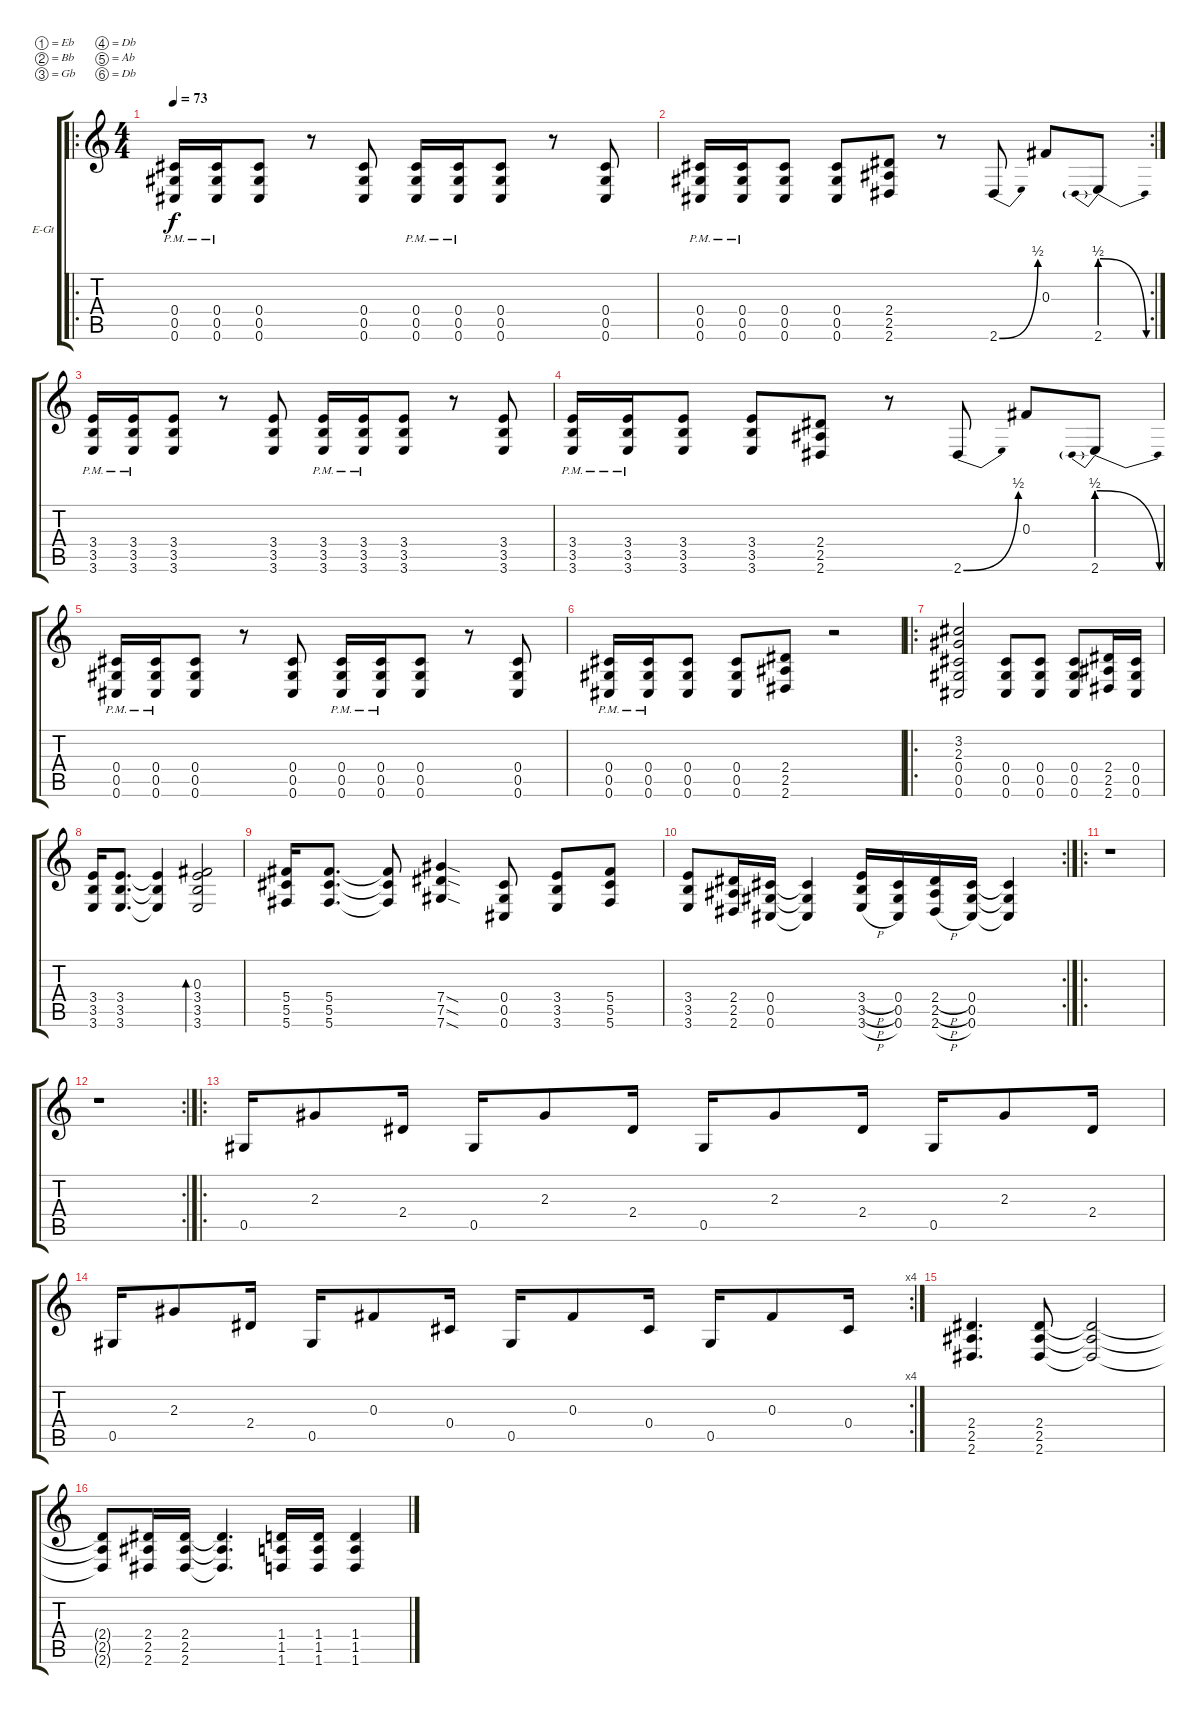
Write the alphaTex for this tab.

\bracketExtendMode groupsimilarinstruments
\firstSystemTrackNameOrientation horizontal
\otherSystemsTrackNameOrientation horizontal
\track ("Ty" "E-Gt") {instrument overdrivenguitar}
\staff {score tabs}
\tuning (Eb4 Bb3 Gb3 Db3 Ab2 Db2)
\ro
\ts (4 4)
\tempo 73
\clef g2
\ks c
(0.4{pm} 0.5{pm} 0.6{pm}).16{dy f} (0.4{pm} 0.5{pm} 0.6{pm}).16 (0.4 0.5 0.6).8 r.8 (0.4 0.5 0.6).8 (0.4{pm} 0.5{pm} 0.6{pm}).16 (0.4{pm} 0.5{pm} 0.6{pm}).16 (0.4 0.5 0.6).8 r.8 (0.4 0.5 0.6).8 |
\rc 2
(0.4{pm} 0.5{pm} 0.6{pm}).16 (0.4{pm} 0.5{pm} 0.6{pm}).16 (0.4 0.5 0.6).8 (0.4 0.5 0.6).8 (2.4 2.5 2.6).8 r.8 2.6{be (bend 0 0 60 2)}.8 0.3.8 2.6{be (prebendrelease 0 2 60 0)}.8 |
(3.4{pm} 3.5{pm} 3.6{pm}).16 (3.4{pm} 3.5{pm} 3.6{pm}).16 (3.4 3.5 3.6).8 r.8 (3.4 3.5 3.6).8 (3.4{pm} 3.5{pm} 3.6{pm}).16 (3.4{pm} 3.5{pm} 3.6{pm}).16 (3.4 3.5 3.6).8 r.8 (3.4 3.5 3.6).8 |
(3.4{pm} 3.5{pm} 3.6{pm}).16 (3.4{pm} 3.5{pm} 3.6{pm}).16 (3.4 3.5 3.6).8 (3.4 3.5 3.6).8 (2.4 2.5 2.6).8 r.8 2.6{be (bend 0 0 60 2)}.8 0.3.8 2.6{be (prebendrelease 0 2 60 0)}.8 |
(0.4{pm} 0.5{pm} 0.6{pm}).16 (0.4{pm} 0.5{pm} 0.6{pm}).16 (0.4 0.5 0.6).8 r.8 (0.4 0.5 0.6).8 (0.4{pm} 0.5{pm} 0.6{pm}).16 (0.4{pm} 0.5{pm} 0.6{pm}).16 (0.4 0.5 0.6).8 r.8 (0.4 0.5 0.6).8 |
(0.4{pm} 0.5{pm} 0.6{pm}).16 (0.4{pm} 0.5{pm} 0.6{pm}).16 (0.4 0.5 0.6).8 (0.4 0.5 0.6).8 (2.4 2.5 2.6).8 r.2 |
\ro
(3.2 2.3 0.4 0.5 0.6).2 (0.4 0.5 0.6).8 (0.4 0.5 0.6).8 (0.4 0.5 0.6).8 (2.4 2.5 2.6).16 (0.4 0.5 0.6).16 |
(3.4 3.5 3.6).16 (3.4 3.5 3.6).8{d} (3.4{t} 3.5{t} 3.6{t}).4 (0.3 3.4 3.5 3.6).2{bd 79} |
(5.4 5.5 5.6).16 (5.4 5.5 5.6).8{d} (5.4{t} 5.5{t} 5.6{t}).8 (7.4{sod} 7.5{sod} 7.6{sod}).4 (0.4 0.5 0.6).8 (3.4 3.5 3.6).8 (5.4 5.5 5.6).8 |
\rc 2
(3.4 3.5 3.6).8 (2.4 2.5 2.6).16 (0.4 0.5 0.6).16 (0.4{t} 0.5{t} 0.6{t}).4 (3.4{h} 3.5{h} 3.6{h}).16 (0.4 0.5 0.6).16 (2.4{h} 2.5{h} 2.6{h}).16 (0.4 0.5 0.6).16 (0.4{t} 0.5{t} 0.6{t}).4 |
\ro
r.1 |
\rc 2
r.1 |
\ro
0.5.16 2.3.8 2.4.16 0.5.16 2.3.8 2.4.16 0.5.16 2.3.8 2.4.16 0.5.16 2.3.8 2.4.16 |
\rc 4
0.5.16 2.3.8 2.4.16 0.5.16 0.3.8 0.4.16 0.5.16 0.3.8 0.4.16 0.5.16 0.3.8 0.4.16 |
(2.4 2.5 2.6).4{d} (2.4 2.5 2.6).8 (2.4{t} 2.5{t} 2.6{t}).2 |
(2.4{t} 2.5{t} 2.6{t}).8 (2.4 2.5 2.6).16 (2.4 2.5 2.6).16 (2.4{t} 2.5{t} 2.6{t}).4{d} (1.4 1.5 1.6).16 (1.4 1.5 1.6).16 (1.4 1.5 1.6).4
